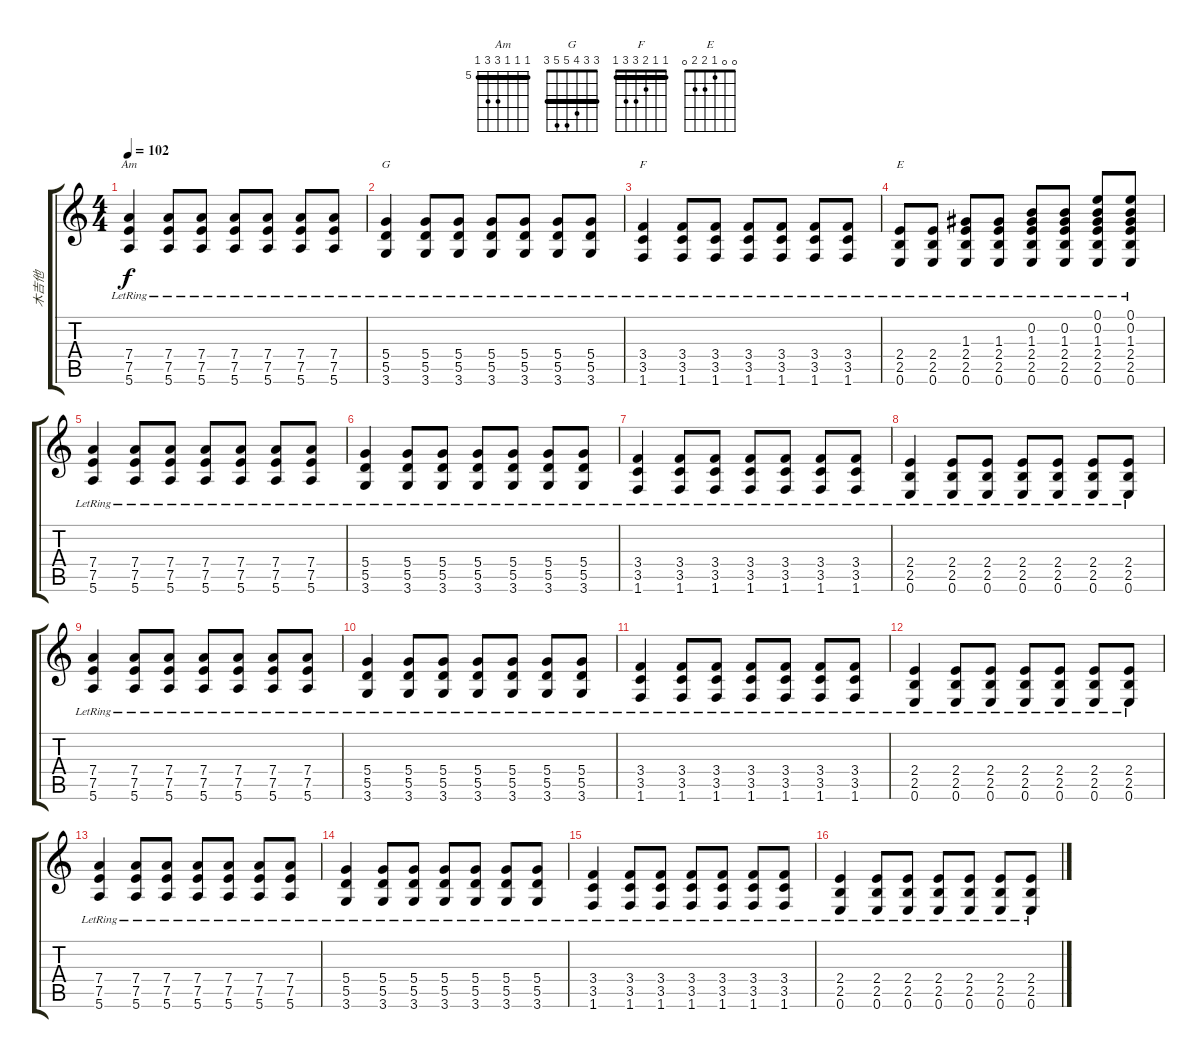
\track ("木吉他" "木吉他") {instrument acousticguitarsteel}
\staff {score tabs}
\tuning (E4 B3 G3 D3 A2 E2) {hide}
\chord ("Am" 5 5 5 7 7 5) {firstfret 5 barre 5}
\chord ("G" 3 3 4 5 5 3) {barre 3}
\chord ("F" 1 1 2 3 3 1) {barre 1}
\chord ("E" 0 0 1 2 2 0)
\ts (4 4)
\tempo 102
\clef g2
\ks c
(7.4{lr} 7.5{lr} 5.6{lr}).4{ch "Am" dy f} (7.4{lr} 7.5{lr} 5.6{lr}).8 (7.4{lr} 7.5{lr} 5.6{lr}).8 (7.4{lr} 7.5{lr} 5.6{lr}).8 (7.4{lr} 7.5{lr} 5.6{lr}).8 (7.4{lr} 7.5{lr} 5.6{lr}).8 (7.4{lr} 7.5{lr} 5.6{lr}).8 |
(5.4{lr} 5.5{lr} 3.6{lr}).4{ch "G"} (5.4{lr} 5.5{lr} 3.6{lr}).8 (5.4{lr} 5.5{lr} 3.6{lr}).8 (5.4{lr} 5.5{lr} 3.6{lr}).8 (5.4{lr} 5.5{lr} 3.6{lr}).8 (5.4{lr} 5.5{lr} 3.6{lr}).8 (5.4{lr} 5.5{lr} 3.6{lr}).8 |
(3.4{lr} 3.5{lr} 1.6{lr}).4{ch "F"} (3.4{lr} 3.5{lr} 1.6{lr}).8 (3.4{lr} 3.5{lr} 1.6{lr}).8 (3.4{lr} 3.5{lr} 1.6{lr}).8 (3.4{lr} 3.5{lr} 1.6{lr}).8 (3.4{lr} 3.5{lr} 1.6{lr}).8 (3.4{lr} 3.5{lr} 1.6{lr}).8 |
(2.4{lr} 2.5{lr} 0.6{lr}).8{ch "E"} (2.4{lr} 2.5{lr} 0.6{lr}).8 (1.3{lr} 2.4{lr} 2.5{lr} 0.6{lr}).8 (1.3{lr} 2.4{lr} 2.5{lr} 0.6{lr}).8 (0.2{lr} 1.3{lr} 2.4{lr} 2.5{lr} 0.6{lr}).8 (0.2{lr} 1.3{lr} 2.4{lr} 2.5{lr} 0.6{lr}).8 (0.1{lr} 0.2{lr} 1.3{lr} 2.4{lr} 2.5{lr} 0.6{lr}).8 (0.1{lr} 0.2{lr} 1.3{lr} 2.4{lr} 2.5{lr} 0.6{lr}).8 |
(7.4{lr} 7.5{lr} 5.6{lr}).4 (7.4{lr} 7.5{lr} 5.6{lr}).8 (7.4{lr} 7.5{lr} 5.6{lr}).8 (7.4{lr} 7.5{lr} 5.6{lr}).8 (7.4{lr} 7.5{lr} 5.6{lr}).8 (7.4{lr} 7.5{lr} 5.6{lr}).8 (7.4{lr} 7.5{lr} 5.6{lr}).8 |
(5.4{lr} 5.5{lr} 3.6{lr}).4 (5.4{lr} 5.5{lr} 3.6{lr}).8 (5.4{lr} 5.5{lr} 3.6{lr}).8 (5.4{lr} 5.5{lr} 3.6{lr}).8 (5.4{lr} 5.5{lr} 3.6{lr}).8 (5.4{lr} 5.5{lr} 3.6{lr}).8 (5.4{lr} 5.5{lr} 3.6{lr}).8 |
(3.4{lr} 3.5{lr} 1.6{lr}).4 (3.4{lr} 3.5{lr} 1.6{lr}).8 (3.4{lr} 3.5{lr} 1.6{lr}).8 (3.4{lr} 3.5{lr} 1.6{lr}).8 (3.4{lr} 3.5{lr} 1.6{lr}).8 (3.4{lr} 3.5{lr} 1.6{lr}).8 (3.4{lr} 3.5{lr} 1.6{lr}).8 |
(2.4{lr} 2.5{lr} 0.6{lr}).4 (2.4{lr} 2.5{lr} 0.6{lr}).8 (2.4{lr} 2.5{lr} 0.6{lr}).8 (2.4{lr} 2.5{lr} 0.6{lr}).8 (2.4{lr} 2.5{lr} 0.6{lr}).8 (2.4{lr} 2.5{lr} 0.6{lr}).8 (2.4{lr} 2.5{lr} 0.6{lr}).8 |
(7.4{lr} 7.5{lr} 5.6{lr}).4 (7.4{lr} 7.5{lr} 5.6{lr}).8 (7.4{lr} 7.5{lr} 5.6{lr}).8 (7.4{lr} 7.5{lr} 5.6{lr}).8 (7.4{lr} 7.5{lr} 5.6{lr}).8 (7.4{lr} 7.5{lr} 5.6{lr}).8 (7.4{lr} 7.5{lr} 5.6{lr}).8 |
(5.4{lr} 5.5{lr} 3.6{lr}).4 (5.4{lr} 5.5{lr} 3.6{lr}).8 (5.4{lr} 5.5{lr} 3.6{lr}).8 (5.4{lr} 5.5{lr} 3.6{lr}).8 (5.4{lr} 5.5{lr} 3.6{lr}).8 (5.4{lr} 5.5{lr} 3.6{lr}).8 (5.4{lr} 5.5{lr} 3.6{lr}).8 |
(3.4{lr} 3.5{lr} 1.6{lr}).4 (3.4{lr} 3.5{lr} 1.6{lr}).8 (3.4{lr} 3.5{lr} 1.6{lr}).8 (3.4{lr} 3.5{lr} 1.6{lr}).8 (3.4{lr} 3.5{lr} 1.6{lr}).8 (3.4{lr} 3.5{lr} 1.6{lr}).8 (3.4{lr} 3.5{lr} 1.6{lr}).8 |
(2.4{lr} 2.5{lr} 0.6{lr}).4 (2.4{lr} 2.5{lr} 0.6{lr}).8 (2.4{lr} 2.5{lr} 0.6{lr}).8 (2.4{lr} 2.5{lr} 0.6{lr}).8 (2.4{lr} 2.5{lr} 0.6{lr}).8 (2.4{lr} 2.5{lr} 0.6{lr}).8 (2.4{lr} 2.5{lr} 0.6{lr}).8 |
(7.4{lr} 7.5{lr} 5.6{lr}).4 (7.4{lr} 7.5{lr} 5.6{lr}).8 (7.4{lr} 7.5{lr} 5.6{lr}).8 (7.4{lr} 7.5{lr} 5.6{lr}).8 (7.4{lr} 7.5{lr} 5.6{lr}).8 (7.4{lr} 7.5{lr} 5.6{lr}).8 (7.4{lr} 7.5{lr} 5.6{lr}).8 |
(5.4{lr} 5.5{lr} 3.6{lr}).4 (5.4{lr} 5.5{lr} 3.6{lr}).8 (5.4{lr} 5.5{lr} 3.6{lr}).8 (5.4{lr} 5.5{lr} 3.6{lr}).8 (5.4{lr} 5.5{lr} 3.6{lr}).8 (5.4{lr} 5.5{lr} 3.6{lr}).8 (5.4{lr} 5.5{lr} 3.6{lr}).8 |
(3.4{lr} 3.5{lr} 1.6{lr}).4 (3.4{lr} 3.5{lr} 1.6{lr}).8 (3.4{lr} 3.5{lr} 1.6{lr}).8 (3.4{lr} 3.5{lr} 1.6{lr}).8 (3.4{lr} 3.5{lr} 1.6{lr}).8 (3.4{lr} 3.5{lr} 1.6{lr}).8 (3.4{lr} 3.5{lr} 1.6{lr}).8 |
(2.4{lr} 2.5{lr} 0.6{lr}).4 (2.4{lr} 2.5{lr} 0.6{lr}).8 (2.4{lr} 2.5{lr} 0.6{lr}).8 (2.4{lr} 2.5{lr} 0.6{lr}).8 (2.4{lr} 2.5{lr} 0.6{lr}).8 (2.4{lr} 2.5{lr} 0.6{lr}).8 (2.4{lr} 2.5{lr} 0.6{lr}).8
